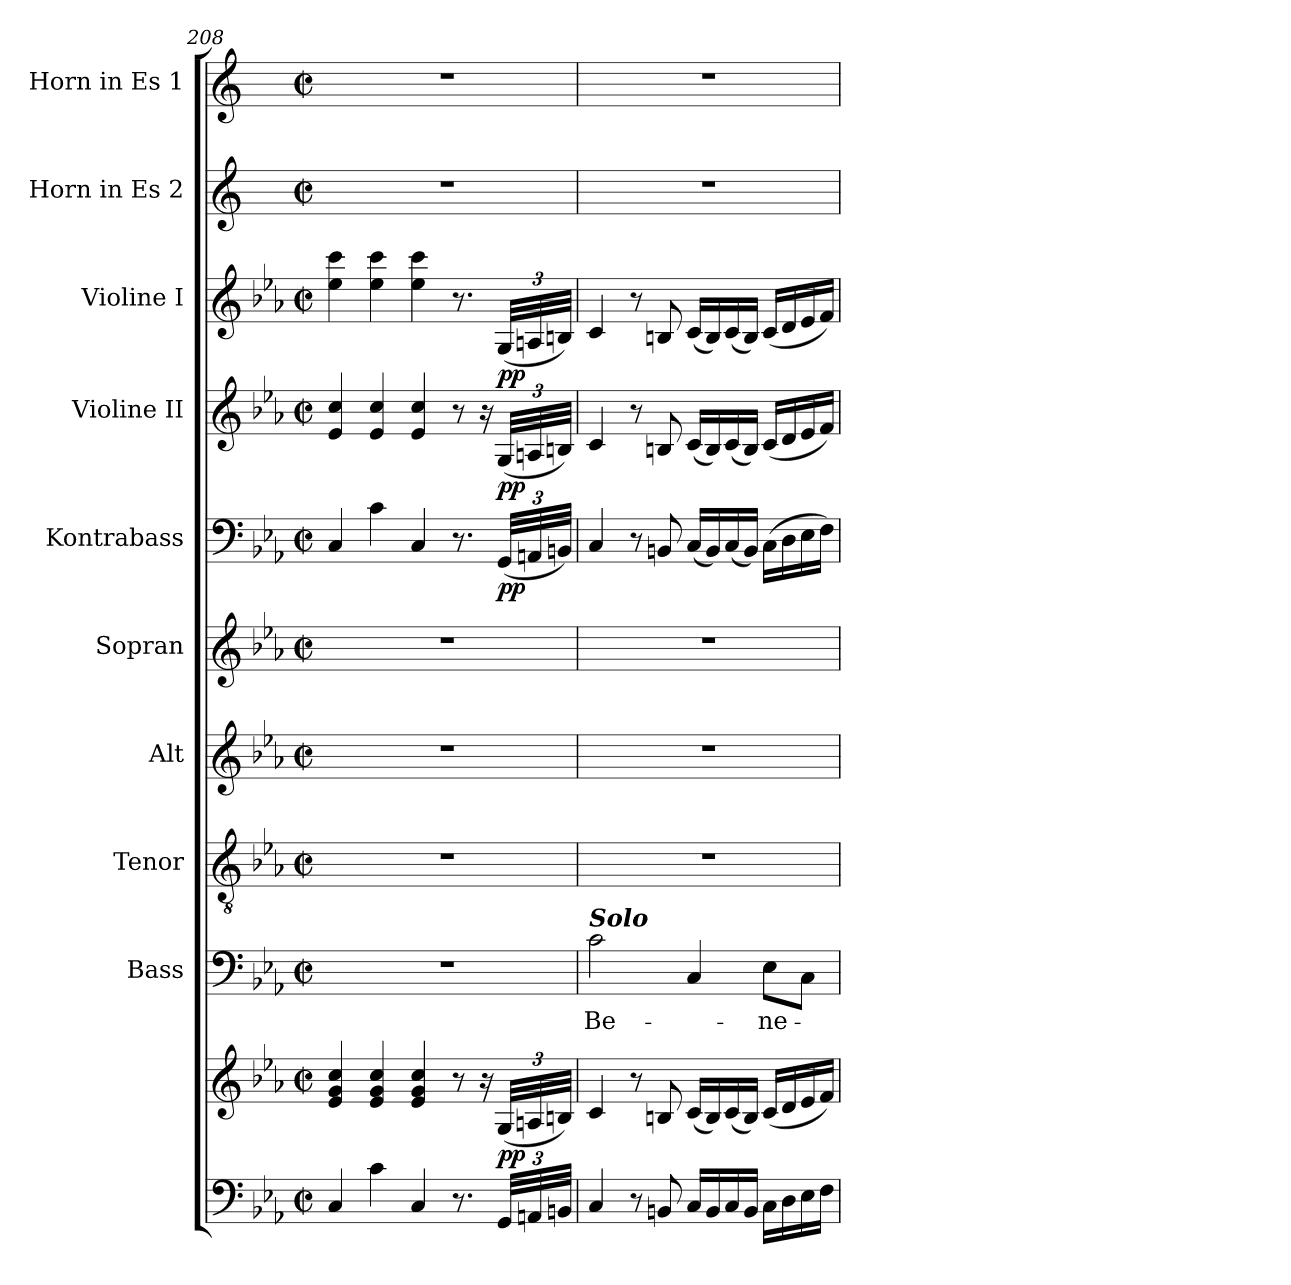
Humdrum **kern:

**kern	**kern	**dynam	**kern	**text	**kern	**kern	**kern	**kern	**dynam	**kern	**dynam	**kern	**dynam	**kern	**kern
*part10	*part10	*part10	*part9	*part9	*part8	*part7	*part6	*part5	*part5	*part4	*part4	*part3	*part3	*part2	*part1
*staff11	*staff10	*staff10/11	*staff9	*staff9	*staff8	*staff7	*staff6	*staff5	*staff5	*staff4	*staff4	*staff3	*staff3	*staff2	*staff1
*	*	*	*I"Bass	*	*I"Tenor	*I"Alt	*I"Sopran	*I"Kontrabass	*	*I"Violine II	*	*I"Violine I	*	*I"Horn in Es 2	*I"Horn in Es 1
*	*	*	*I'B.	*	*I'T.	*I'A.	*I'S.	*I'Kb.	*	*I'Vl. II	*	*I'Vl. I	*	*I'Hr. Es 2	*I'Hr. Es 1
*clefF4	*clefG2	*	*clefF4	*	*clefGv2	*clefG2	*clefG2	*clefF4	*	*clefG2	*	*clefG2	*	*clefG2	*clefG2
*	*	*	*	*	*	*	*	*ITrd7c12	*	*	*	*	*	*ITrd5c9	*ITrd5c9
*k[b-e-a-]	*k[b-e-a-]	*	*k[b-e-a-]	*	*k[b-e-a-]	*k[b-e-a-]	*k[b-e-a-]	*k[b-e-a-]	*	*k[b-e-a-]	*	*k[b-e-a-]	*	*k[b-e-a-]	*k[b-e-a-]
*E-:	*E-:	*	*E-:	*	*E-:	*E-:	*E-:	*E-:	*	*E-:	*	*E-:	*	*E-:	*E-:
*M2/2	*M2/2	*	*M2/2	*	*M2/2	*M2/2	*M2/2	*M2/2	*	*M2/2	*	*M2/2	*	*M2/2	*M2/2
*met(c|)	*met(c|)	*	*met(c|)	*	*met(c|)	*met(c|)	*met(c|)	*met(c|)	*	*met(c|)	*	*met(c|)	*	*met(c|)	*met(c|)
=208	=208	=208	=208	=208	=208	=208	=208	=208	=208	=208	=208	=208	=208	=208	=208
4C/	4e-/ 4g/ 4cc/	.	1r	.	1r	1r	1r	4CC/	.	4e-/ 4cc/	.	4ee-\ 4ccc\	.	1r	1r
4c\	4e-/ 4g/ 4cc/	.	.	.	.	.	.	4C\	.	4e-/ 4cc/	.	4ee-\ 4ccc\	.	.	.
4C/	4e-/ 4g/ 4cc/	.	.	.	.	.	.	4CC/	.	4e-/ 4cc/	.	4ee-\ 4ccc\	.	.	.
8.r	8r	.	.	.	.	.	.	8.r	.	8r	.	8.r	.	.	.
.	16r	.	.	.	.	.	.	.	.	16r	.	.	.	.	.
!	!	!LO:DY:a=2	!	!	!	!	!	!	!LO:DY:b	!	!LO:DY:b	!	!LO:DY:b	!	!
48GG/LLL	(<48G/LLL	pp	.	.	.	.	.	(<48GGG/LLL	pp	(<48G/LLL	pp	(<48G/LLL	pp	.	.
48AAn/	48An/	.	.	.	.	.	.	48AAAn/	.	48An/	.	48An/	.	.	.
48BBn/JJJ	48Bn/JJJ)	.	.	.	.	.	.	48BBBn/JJJ)	.	48Bn/JJJ)	.	48Bn/JJJ)	.	.	.
=209	=209	=209	=209	=209	=209	=209	=209	=209	=209	=209	=209	=209	=209	=209	=209
!	!	!	!LO:TX:a:Bi:t=Solo	!	!	!	!	!	!	!	!	!	!	!	!
!	!	!	!	!LO:LY:b	!	!	!	!	!	!	!	!	!	!	!
4C/	4c/	.	2c\	Be-	1r	1r	1r	4CC/	.	4c/	.	4c/	.	1r	1r
8r	8r	.	.	.	.	.	.	8r	.	8r	.	8r	.	.	.
8BBn/	8Bn/	.	.	.	.	.	.	8BBBn/	.	8Bn/	.	8Bn/	.	.	.
16C/LL	(<16c/LL	.	4C/	.	.	.	.	(<16CC/LL	.	(<16c/LL	.	(<16c/LL	.	.	.
16BB/	16B/)	.	.	.	.	.	.	16BBB/)	.	16B/)	.	16B/)	.	.	.
16C/	(<16c/	.	.	.	.	.	.	(<16CC/	.	(<16c/	.	(<16c/	.	.	.
16BB/JJ	16B/JJ)	.	.	.	.	.	.	16BBB/JJ)	.	16B/JJ)	.	16B/JJ)	.	.	.
!	!	!	!	!LO:LY:b	!	!	!	!	!	!	!	!	!	!	!
16C\LL	(<16c/LL	.	8E-\L	-ne-	.	.	.	(>16CC\LL	.	(<16c/LL	.	(<16c/LL	.	.	.
16D\	16d/	.	.	.	.	.	.	16DD\	.	16d/	.	16d/	.	.	.
16E-\	16e-/	.	8C\J	.	.	.	.	16EE-\	.	16e-/	.	16e-/	.	.	.
16F\JJ	16f/JJ)	.	.	.	.	.	.	16FF\JJ)	.	16f/JJ)	.	16f/JJ)	.	.	.
=	=	=	=	=	=	=	=	=	=	=	=	=	=	=	=
*-	*-	*-	*-	*-	*-	*-	*-	*-	*-	*-	*-	*-	*-	*-	*-
